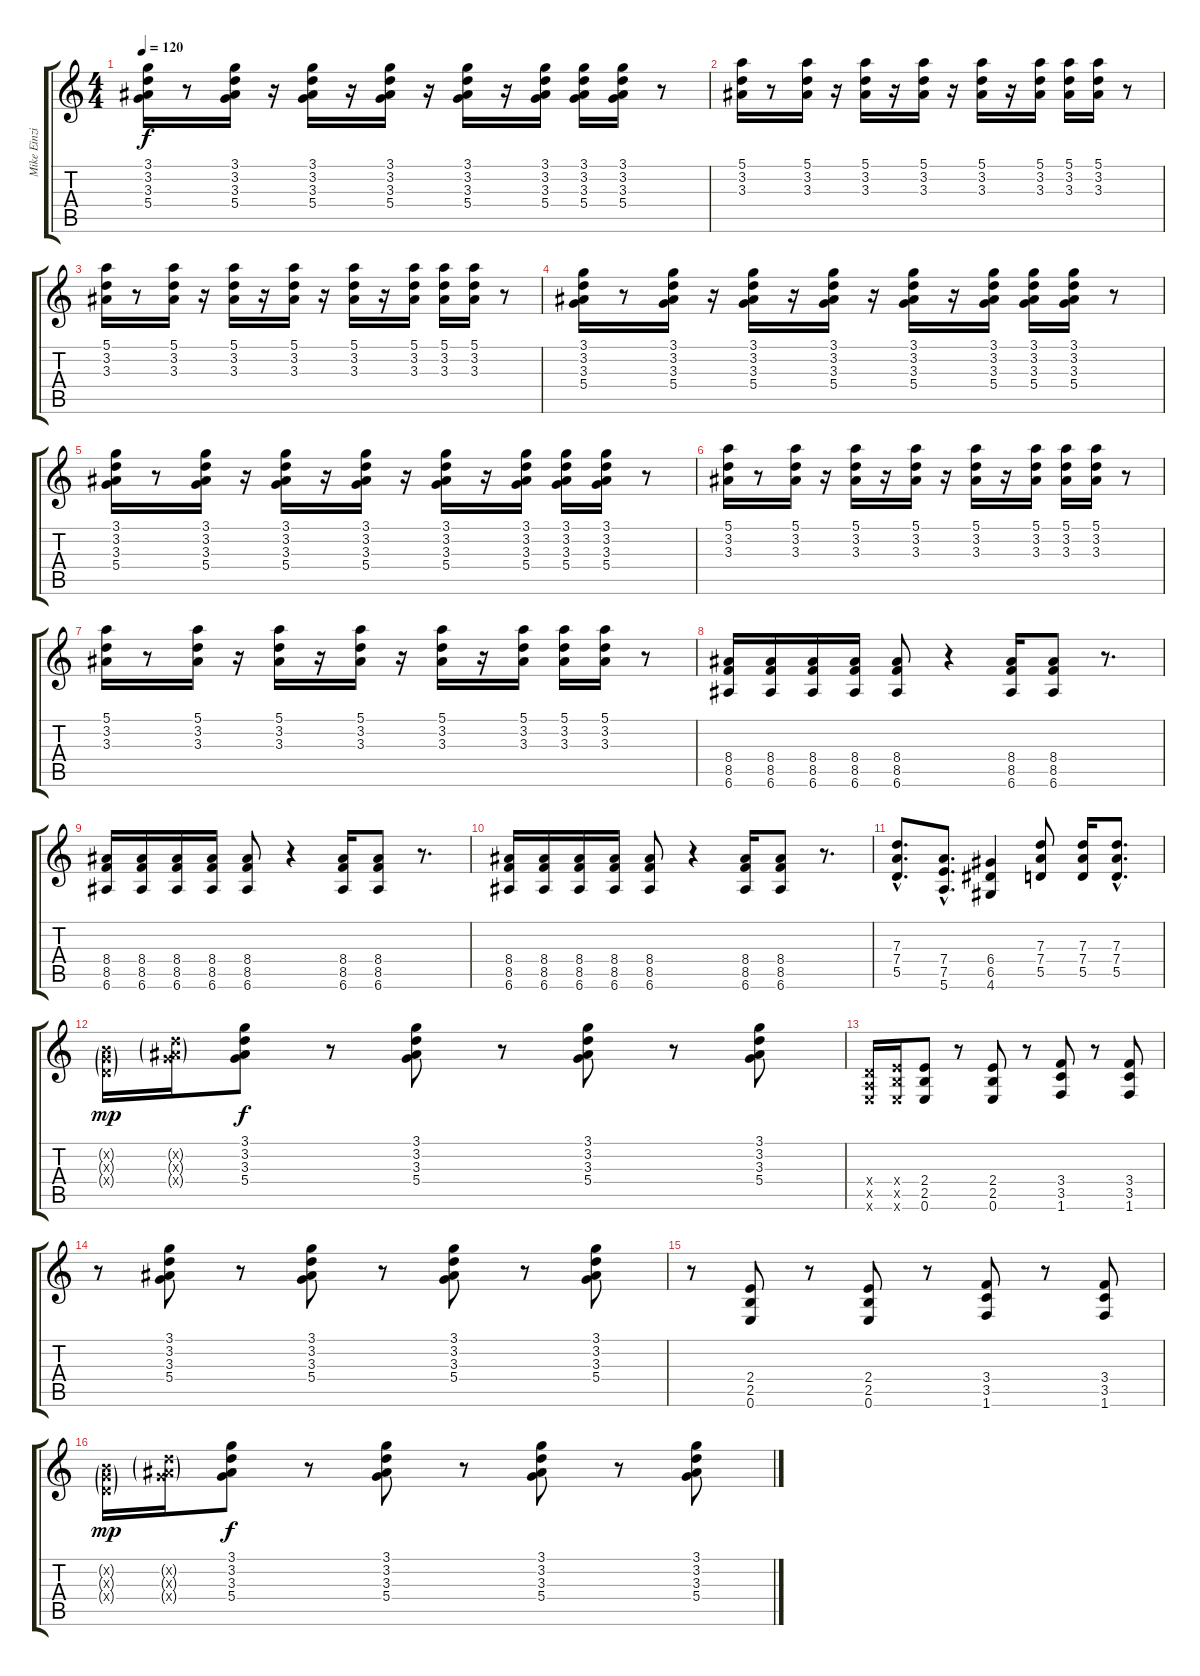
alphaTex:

\track ("Mike Einzinger" "Mike Einzi") {instrument electricguitarjazz}
\staff {score tabs}
\tuning (E4 B3 G3 D3 A2 E2) {hide}
\ts (4 4)
\tempo 120
\clef g2
\ks c
(3.1 3.2 3.3 5.4).16{dy f instrument electricguitarmuted} r.8 (3.1 3.2 3.3 5.4).16 r.16 (3.1 3.2 3.3 5.4).16 r.16 (3.1 3.2 3.3 5.4).16 r.16 (3.1 3.2 3.3 5.4).16 r.16 (3.1 3.2 3.3 5.4).16 (3.1 3.2 3.3 5.4).16 (3.1 3.2 3.3 5.4).16 r.8 |
(5.1 3.2 3.3).16 r.8 (5.1 3.2 3.3).16 r.16 (5.1 3.2 3.3).16 r.16 (5.1 3.2 3.3).16 r.16 (5.1 3.2 3.3).16 r.16 (5.1 3.2 3.3).16 (5.1 3.2 3.3).16 (5.1 3.2 3.3).16 r.8 |
(5.1 3.2 3.3).16 r.8 (5.1 3.2 3.3).16 r.16 (5.1 3.2 3.3).16 r.16 (5.1 3.2 3.3).16 r.16 (5.1 3.2 3.3).16 r.16 (5.1 3.2 3.3).16 (5.1 3.2 3.3).16 (5.1 3.2 3.3).16 r.8 |
(3.1 3.2 3.3 5.4).16{instrument electricguitarmuted} r.8 (3.1 3.2 3.3 5.4).16 r.16 (3.1 3.2 3.3 5.4).16 r.16 (3.1 3.2 3.3 5.4).16 r.16 (3.1 3.2 3.3 5.4).16 r.16 (3.1 3.2 3.3 5.4).16 (3.1 3.2 3.3 5.4).16 (3.1 3.2 3.3 5.4).16 r.8 |
(3.1 3.2 3.3 5.4).16{instrument electricguitarmuted} r.8 (3.1 3.2 3.3 5.4).16 r.16 (3.1 3.2 3.3 5.4).16 r.16 (3.1 3.2 3.3 5.4).16 r.16 (3.1 3.2 3.3 5.4).16 r.16 (3.1 3.2 3.3 5.4).16 (3.1 3.2 3.3 5.4).16 (3.1 3.2 3.3 5.4).16 r.8 |
(5.1 3.2 3.3).16 r.8 (5.1 3.2 3.3).16 r.16 (5.1 3.2 3.3).16 r.16 (5.1 3.2 3.3).16 r.16 (5.1 3.2 3.3).16 r.16 (5.1 3.2 3.3).16 (5.1 3.2 3.3).16 (5.1 3.2 3.3).16 r.8 |
(5.1 3.2 3.3).16 r.8 (5.1 3.2 3.3).16 r.16 (5.1 3.2 3.3).16 r.16 (5.1 3.2 3.3).16 r.16 (5.1 3.2 3.3).16 r.16 (5.1 3.2 3.3).16 (5.1 3.2 3.3).16 (5.1 3.2 3.3).16 r.8 |
(8.4 8.5 6.6).16{instrument distortionguitar} (8.4 8.5 6.6).16 (8.4 8.5 6.6).16 (8.4 8.5 6.6).16 (8.4 8.5 6.6).8 r.4 (8.4 8.5 6.6).16 (8.4 8.5 6.6).8 r.8{d} |
(8.4 8.5 6.6).16{instrument distortionguitar} (8.4 8.5 6.6).16 (8.4 8.5 6.6).16 (8.4 8.5 6.6).16 (8.4 8.5 6.6).8 r.4 (8.4 8.5 6.6).16 (8.4 8.5 6.6).8 r.8{d} |
(8.4 8.5 6.6).16{instrument distortionguitar} (8.4 8.5 6.6).16 (8.4 8.5 6.6).16 (8.4 8.5 6.6).16 (8.4 8.5 6.6).8 r.4 (8.4 8.5 6.6).16 (8.4 8.5 6.6).8 r.8{d} |
(7.3{hac} 7.4{hac} 5.5{hac}).8{d instrument distortionguitar} (7.4{hac} 7.5{hac} 5.6{hac}).8{d} (6.4 6.5 4.6).4 (7.3 7.4 5.5).8 (7.3 7.4 5.5).16 (7.3{hac} 7.4{hac} 5.5{hac}).8{d} |
(0.2{g x} 0.3{g x} 0.4{g x}).16{dy mp instrument electricguitarmuted} (3.2{g x} 3.3{g x} 5.4{g x}).16 (3.1 3.2 3.3 5.4).8{dy f} r.8 (3.1 3.2 3.3 5.4).8 r.8 (3.1 3.2 3.3 5.4).8 r.8 (3.1 3.2 3.3 5.4).8 |
(0.4{x} 0.5{x} 0.6{x}).16{instrument distortionguitar} (2.4{x} 2.5{x} 0.6{x}).16 (2.4 2.5 0.6).8 r.8 (2.4 2.5 0.6).8 r.8 (3.4 3.5 1.6).8 r.8 (3.4 3.5 1.6).8 |
r.8{instrument electricguitarmuted} (3.1 3.2 3.3 5.4).8 r.8 (3.1 3.2 3.3 5.4).8 r.8 (3.1 3.2 3.3 5.4).8 r.8 (3.1 3.2 3.3 5.4).8 |
r.8 (2.4 2.5 0.6).8{instrument distortionguitar} r.8 (2.4 2.5 0.6).8 r.8 (3.4 3.5 1.6).8 r.8 (3.4 3.5 1.6).8 |
(0.2{g x} 0.3{g x} 0.4{g x}).16{dy mp instrument electricguitarmuted} (3.2{g x} 3.3{g x} 5.4{g x}).16 (3.1 3.2 3.3 5.4).8{dy f} r.8 (3.1 3.2 3.3 5.4).8 r.8 (3.1 3.2 3.3 5.4).8 r.8 (3.1 3.2 3.3 5.4).8
